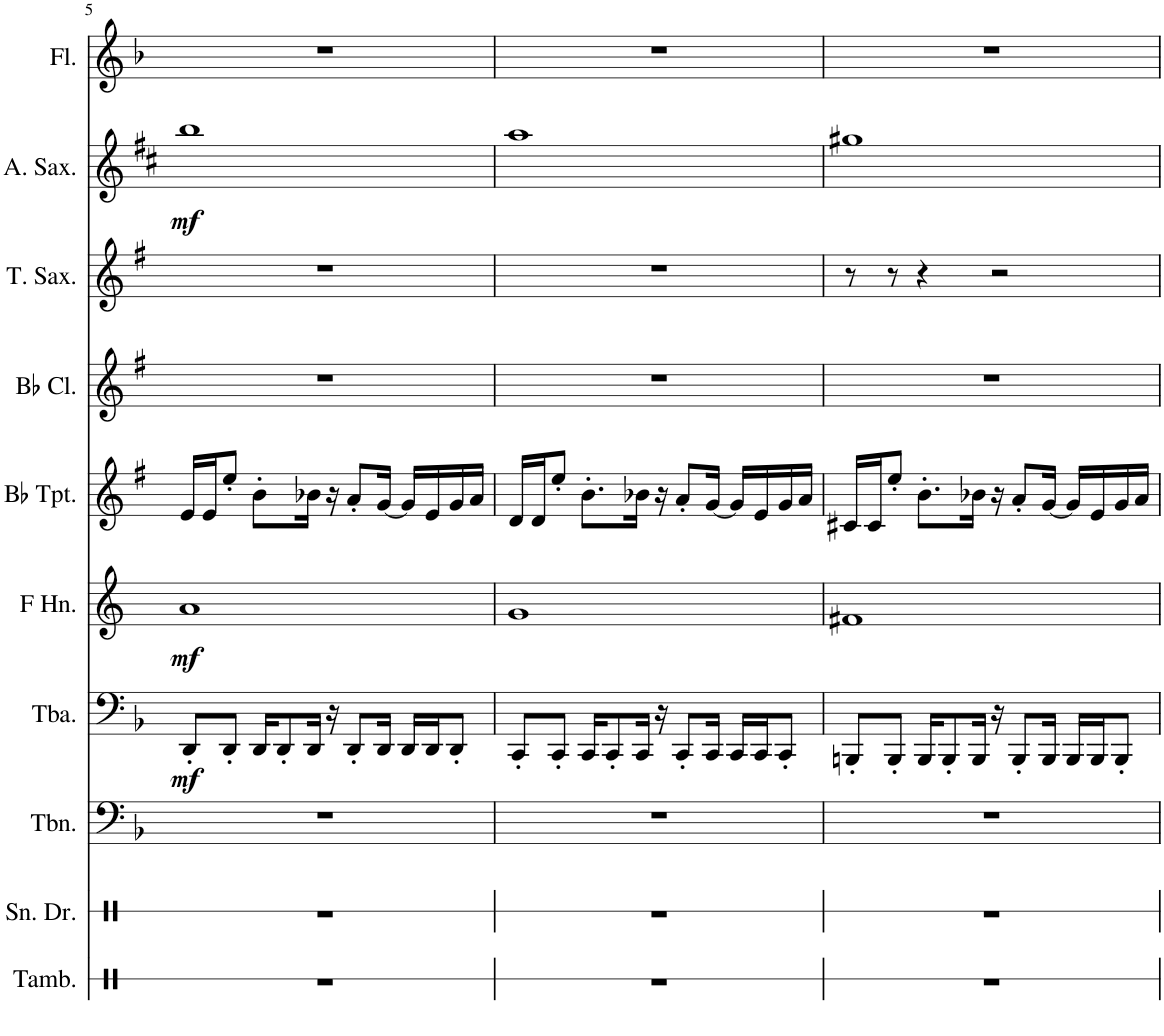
**kern	**kern	**kern	**kern	**dynam	**kern	**dynam	**kern	**kern	**kern	**kern	**dynam	**kern
*part10	*part9	*part8	*part7	*part7	*part6	*part6	*part5	*part4	*part3	*part2	*part2	*part1
*staff10	*staff9	*staff8	*staff7	*staff7	*staff6	*staff6	*staff5	*staff4	*staff3	*staff2	*staff2	*staff1
*I"Tambourine	*I"Snare Drum	*I"Trombone	*I"Tuba	*	*I"Horn in F	*	*I"Bb Trumpet	*I"Bb Clarinet	*I"Tenor Saxophone	*I"Alto Saxophone	*	*I"Flute
*I'Tamb.	*I'Sn. Dr.	*I'Tbn.	*I'Tba.	*	*	*	*I'Bb Tpt.	*I'Bb Cl.	*I'T. Sax.	*I'A. Sax.	*	*I'Fl.
!!LO:PB:g=z
*clefX	*clefX	*clefF4	*clefF4	*	*clefG2	*	*clefG2	*clefG2	*clefG2	*clefG2	*	*clefG2
*	*	*	*	*	*Trd4c7	*	*Trd1c2	*Trd1c2	*Trd8c14	*Trd5c9	*	*
*k[]	*k[]	*k[b-]	*k[b-]	*	*k[]	*	*k[f#]	*k[f#]	*k[f#]	*k[f#c#]	*	*k[b-]
*M4/4	*M4/4	*M4/4	*M4/4	*	*M4/4	*	*M4/4	*M4/4	*M4/4	*M4/4	*	*M4/4
=5	=5	=5	=5	=5	=5	=5	=5	=5	=5	=5	=5	=5
!	!	!	!	!LO:DY:b	!	!LO:DY:b	!	!	!	!	!LO:DY:b	!
1r	1r	1r	8DD'/L	mf	1a	mf	16e/LL	1r	1r	1bb	mf	1r
.	.	.	.	.	.	.	16e/J	.	.	.	.	.
.	.	.	8DD'/J	.	.	.	8ee'/J	.	.	.	.	.
.	.	.	16DD/KL	.	.	.	8.b'\L	.	.	.	.	.
.	.	.	8DD'/	.	.	.	.	.	.	.	.	.
.	.	.	16DD/Jk	.	.	.	16b-X\Jk	.	.	.	.	.
.	.	.	16r	.	.	.	16r	.	.	.	.	.
.	.	.	8DD'/L	.	.	.	8a'/L	.	.	.	.	.
.	.	.	16DD/Jk	.	.	.	[16g/Jk	.	.	.	.	.
.	.	.	16DD/LL	.	.	.	16g/LL]	.	.	.	.	.
.	.	.	16DD/J	.	.	.	16e/	.	.	.	.	.
.	.	.	8DD'/J	.	.	.	16g/	.	.	.	.	.
.	.	.	.	.	.	.	16a/JJ	.	.	.	.	.
=6	=6	=6	=6	=6	=6	=6	=6	=6	=6	=6	=6	=6
1r	1r	1r	8CC'/L	.	1g	.	16d/LL	1r	1r	1aa	.	1r
.	.	.	.	.	.	.	16d/J	.	.	.	.	.
.	.	.	8CC'/J	.	.	.	8ee'/J	.	.	.	.	.
.	.	.	16CC/KL	.	.	.	8.b'\L	.	.	.	.	.
.	.	.	8CC'/	.	.	.	.	.	.	.	.	.
.	.	.	16CC/Jk	.	.	.	16b-X\Jk	.	.	.	.	.
.	.	.	16r	.	.	.	16r	.	.	.	.	.
.	.	.	8CC'/L	.	.	.	8a'/L	.	.	.	.	.
.	.	.	16CC/Jk	.	.	.	[16g/Jk	.	.	.	.	.
.	.	.	16CC/LL	.	.	.	16g/LL]	.	.	.	.	.
.	.	.	16CC/J	.	.	.	16e/	.	.	.	.	.
.	.	.	8CC'/J	.	.	.	16g/	.	.	.	.	.
.	.	.	.	.	.	.	16a/JJ	.	.	.	.	.
=7	=7	=7	=7	=7	=7	=7	=7	=7	=7	=7	=7	=7
1r	1r	1r	8BBBn'/L	.	1f#X	.	16c#X/LL	1r	8r	1gg#X	.	1r
.	.	.	.	.	.	.	16c#/J	.	.	.	.	.
.	.	.	8BBB'/J	.	.	.	8ee'/J	.	8r	.	.	.
.	.	.	16BBB/KL	.	.	.	8.b'\L	.	4r	.	.	.
.	.	.	8BBB'/	.	.	.	.	.	.	.	.	.
.	.	.	16BBB/Jk	.	.	.	16b-X\Jk	.	.	.	.	.
.	.	.	16r	.	.	.	16r	.	2r	.	.	.
.	.	.	8BBB'/L	.	.	.	8a'/L	.	.	.	.	.
.	.	.	16BBB/Jk	.	.	.	[16g/Jk	.	.	.	.	.
.	.	.	16BBB/LL	.	.	.	16g/LL]	.	.	.	.	.
.	.	.	16BBB/J	.	.	.	16e/	.	.	.	.	.
.	.	.	8BBB'/J	.	.	.	16g/	.	.	.	.	.
.	.	.	.	.	.	.	16a/JJ	.	.	.	.	.
=	=	=	=	=	=	=	=	=	=	=	=	=
*-	*-	*-	*-	*-	*-	*-	*-	*-	*-	*-	*-	*-
